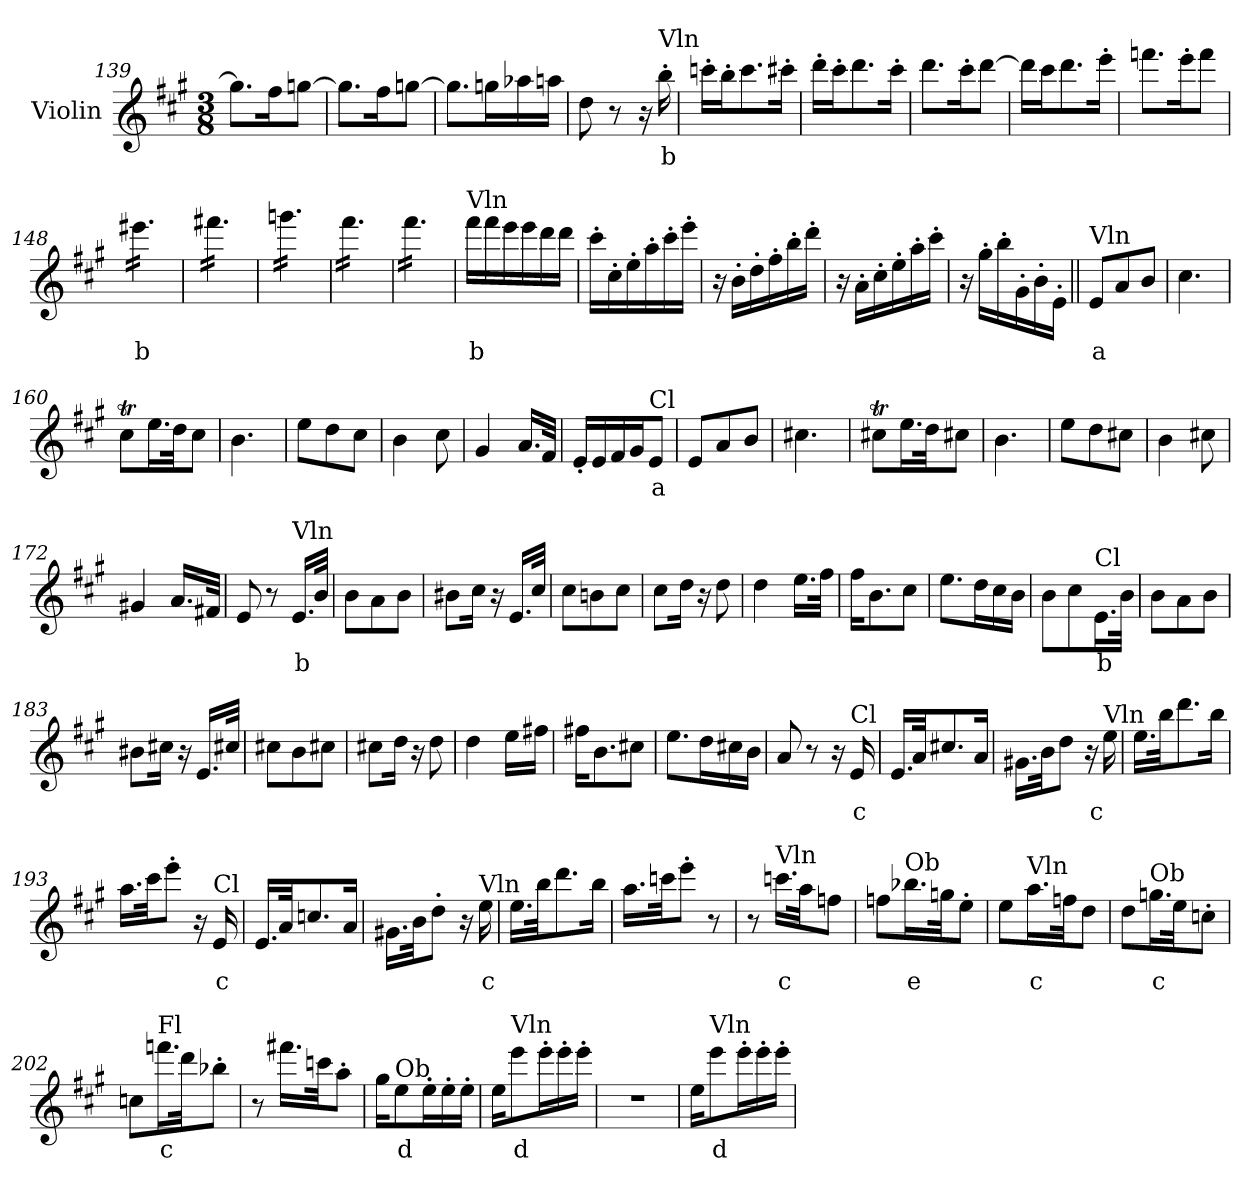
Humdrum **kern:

**kern	**text
*part1	*part1
*staff1	*staff1
*I"Violin	*
*I'Vln	*
*clefG2	*
*k[f#c#g#]	*
*M3/8	*
=139	=139
8.gg\L]	.
16ff#\K	.
[8ggn\J	.
=140	=140
8.gg\L]	.
16ff#\K	.
[8ggn\J	.
=141	=141
8.gg\L]	.
16ggn\L	.
16aa-X\	.
16aan\JJ	.
=142	=142
8dd	.
8r	.
16r	.
!LO:TX:a:t=Vln	!
!	!LO:LY:b:color=#FF0000
16bb'	b
=143	=143
16cccn'\LL	.
16bb'\J	.
8.ccc\	.
16ccc#X'\Jk	.
=144	=144
16ddd'\LL	.
16ccc#'\J	.
8.ddd\	.
16ccc#'\Jk	.
!!LO:PB:g=z
=145	=145
8.ddd\L	.
16ccc#'\K	.
[8ddd\J	.
=146	=146
16ddd\LL]	.
16ccc#\J	.
8.ddd\	.
16eee'\Jk	.
=147	=147
8.fffn\L	.
16eee'\K	.
8fff\J	.
=148	=148
!LO:TX:a:t=Vln	!
!	!LO:LY:b:color=#FF0000
*tremolo	*
16eee#XLL	b
16eee#X	.
16eee#X	.
16eee#X	.
16eee#X	.
16eee#XJJ	.
=149	=149
16fff#XLL	.
16fff#X	.
16fff#X	.
16fff#X	.
16fff#X	.
16fff#XJJ	.
=150	=150
16gggnLL	.
16gggn	.
16gggn	.
16gggn	.
16gggn	.
16gggnJJ	.
=151	=151
16fff#LL	.
16fff#	.
16fff#	.
16fff#	.
16fff#	.
16fff#JJ	.
=152	=152
16fff#LL	.
16fff#	.
16fff#	.
16fff#	.
16fff#	.
16fff#JJ	.
*Xtremolo	*
!!LO:PB:g=z
=153	=153
!LO:TX:a:t=Vln	!
!	!LO:LY:b:color=#FF0000
16fff#\LL	b
16fff#\	.
16eee\	.
16eee\	.
16ddd\	.
16ddd\JJ	.
=154	=154
16ccc#'\LL	.
16cc#'\	.
16ee'\	.
16aa'\	.
16ccc#'\	.
16eee'\JJ	.
=155	=155
16r	.
16b'\LL	.
16dd'\	.
16ff#'\	.
16bb'\	.
16ddd'\JJ	.
=156	=156
16r	.
16a'\LL	.
16cc#'\	.
16ee'\	.
16aa'\	.
16ccc#'\JJ	.
=157	=157
16r	.
16gg#'\LL	.
16bb'\	.
16g#'\	.
16b'\	.
16e'\JJ	.
=158||	=158||
!LO:TX:a:t=Vln	!
!	!LO:LY:b:color=#FF0000
8e/L	a
8a/	.
8b/J	.
=159	=159
4.cc#	.
=160	=160
8cc#t\L	.
16.ee\L	.
32dd\Jk	.
8cc#\J	.
=161	=161
4.b	.
=162	=162
8ee\L	.
8dd\	.
8cc#\J	.
!!LO:PB:g=z
=163	=163
4b	.
8cc#	.
=164	=164
4g#	.
16.a/LL	.
32f#/JJk	.
=165	=165
16e'/LL	.
16e/	.
16f#/	.
16g#/J	.
!LO:TX:a:t=Cl	!
!	!LO:LY:b:color=#FF0000
8e/J	a
=166	=166
8e/L	.
8a/	.
8b/J	.
=167	=167
4.cc#X	.
=168	=168
8cc#Xt\L	.
16.ee\L	.
32dd\Jk	.
8cc#X\J	.
=169	=169
4.b	.
=170	=170
8ee\L	.
8dd\	.
8cc#X\J	.
!!LO:PB:g=z
=171	=171
4b	.
8cc#X	.
=172	=172
4g#X	.
16.a/LL	.
32f#X/JJk	.
=173	=173
8e	.
8r	.
!LO:TX:a:t=Vln	!
!	!LO:LY:b:color=#FF0000
16.e/LL	b
32b/JJk	.
=174	=174
8b\L	.
8a\	.
8b\J	.
=175	=175
8b#X\L	.
16cc#\Jk	.
16r	.
16.e/LL	.
32cc#/JJk	.
=176	=176
8cc#\L	.
8bn\	.
8cc#\J	.
=177	=177
8cc#\L	.
16dd\Jk	.
16r	.
8dd	.
=178	=178
4dd	.
16.ee\LL	.
32ff#\JJk	.
=179	=179
16ff#\KL	.
8.b\	.
8cc#\J	.
!!LO:PB:g=z
=180	=180
8.ee\L	.
16dd\L	.
16cc#\	.
16b\JJ	.
=181	=181
8b\L	.
8cc#\	.
!LO:TX:a:t=Cl	!
!	!LO:LY:b:color=#FF0000
16.e\L	b
32b\JJk	.
=182	=182
8b\L	.
8a\	.
8b\J	.
=183	=183
8b#X\L	.
16cc#X\Jk	.
16r	.
16.e/LL	.
32cc#X/JJk	.
=184	=184
8cc#X\L	.
8b\	.
8cc#X\J	.
=185	=185
8cc#X\L	.
16dd\Jk	.
16r	.
8dd	.
=186	=186
4dd	.
16ee\LL	.
16ff#X\JJ	.
!!LO:PB:g=z
=187	=187
16ff#X\KL	.
8.b\	.
8cc#X\J	.
=188	=188
8.ee\L	.
16dd\L	.
16cc#X\	.
16b\JJ	.
=189	=189
8a	.
8r	.
16r	.
!LO:TX:a:t=Cl	!
!	!LO:LY:b:color=#FF0000
16e	c
=190	=190
16.e/LL	.
32a/Jk	.
8.cc#X/	.
16a/Jk	.
=191	=191
16.g#X\LL	.
32b\Jk	.
8dd\J	.
16r	.
!LO:TX:a:t=Vln	!
!	!LO:LY:b:color=#FF0000
16ee	c
=192	=192
16.ee\LL	.
32bb\Jk	.
8.ddd\	.
16bb\Jk	.
=193	=193
16.aa\LL	.
32ccc#\Jk	.
8eee'\J	.
16r	.
!LO:TX:a:t=Cl	!
!	!LO:LY:b:color=#FF0000
16e	c
=194	=194
16.e/LL	.
32a/Jk	.
8.cc/	.
16a/Jk	.
!!LO:PB:g=z
=195	=195
16.g#X\LL	.
32b\Jk	.
8dd'\J	.
16r	.
!LO:TX:a:t=Vln	!
!	!LO:LY:b:color=#FF0000
16ee	c
=196	=196
16.ee\LL	.
32bb\Jk	.
8.ddd\	.
16bb\Jk	.
=197	=197
16.aa\LL	.
32cccn\Jk	.
8eee'\J	.
8r	.
=198	=198
8r	.
!LO:TX:a:t=Vln	!
!	!LO:LY:b:color=#FF0000
16.cccn\LL	c
32aa\Jk	.
8ffn\J	.
=199	=199
8ffn\L	.
!LO:TX:a:t=Ob	!
!	!LO:LY:b:color=#FF0000
16.bb-X\L	e
32ggn\Jk	.
8ee'\J	.
=200	=200
8ee\L	.
!LO:TX:a:t=Vln	!
!	!LO:LY:b:color=#FF0000
16.aa\L	c
32ffn\Jk	.
8dd\J	.
=201	=201
8dd\L	.
!LO:TX:a:t=Ob	!
!	!LO:LY:b:color=#FF0000
16.ggn\L	c
32ee\Jk	.
8ccn'\J	.
=202	=202
8ccn\L	.
!LO:TX:a:t=Fl	!
!	!LO:LY:b:color=#FF0000
16.fffn\L	c
32ddd\Jk	.
8bb-X'\J	.
!!LO:PB:g=z
=203	=203
8r	.
16.fff#X\LL	.
32cccn\Jk	.
8aa'\J	.
=204	=204
16gg#\KL	.
!LO:TX:a:t=Ob	!
!	!LO:LY:b:color=#FF0000
8ee\	d
16ee'\L	.
16ee'\	.
16ee'\JJ	.
=205	=205
16ee\KL	.
!LO:TX:a:t=Vln	!
!	!LO:LY:b:color=#FF0000
8eee\	d
16eee'\L	.
16eee'\	.
16eee'\JJ	.
=206	=206
4.r	.
=207	=207
16ee\KL	.
!LO:TX:a:t=Vln	!
!	!LO:LY:b:color=#FF0000
8eee\	d
16eee'\L	.
16eee'\	.
16eee'\JJ	.
=	=
*-	*-
